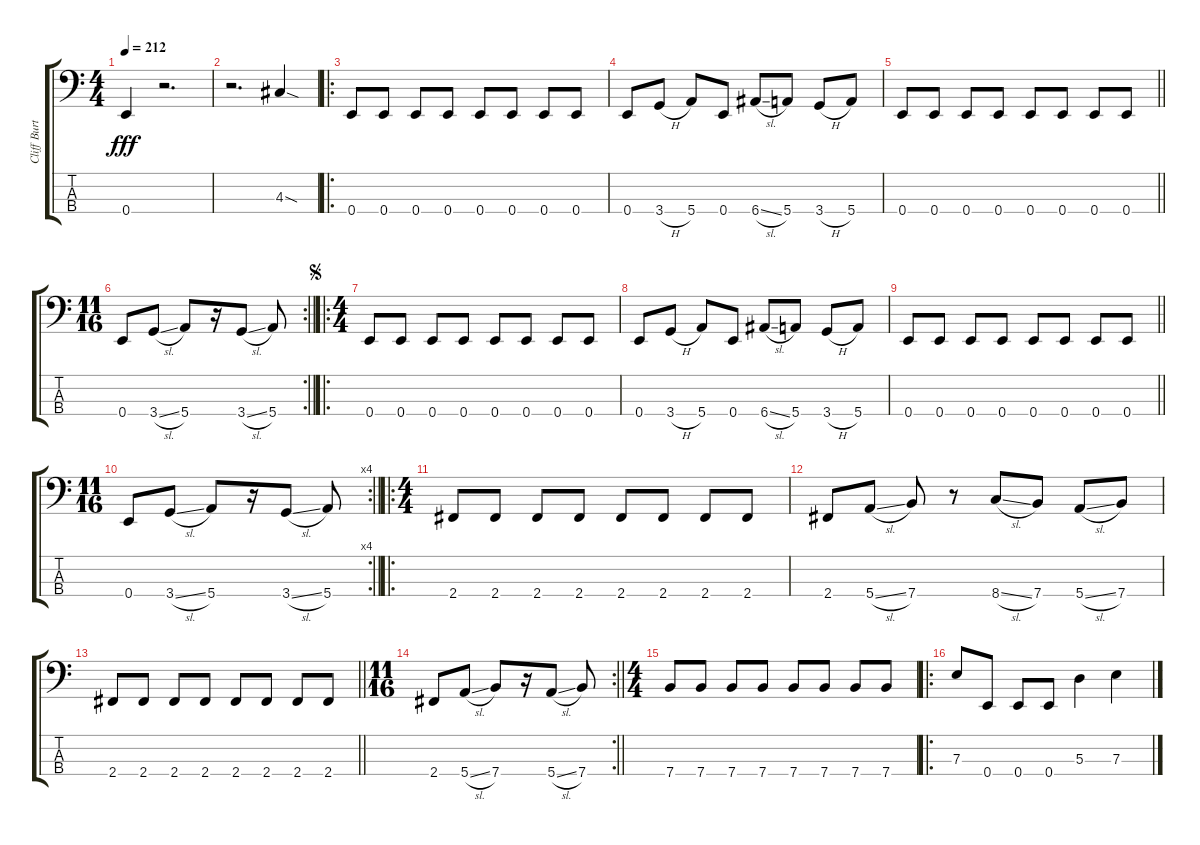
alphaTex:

\track ("Cliff Burton" "Cliff Burt") {instrument electricbassfinger}
\staff {score tabs}
\tuning (G2 D2 A1 E1) {hide}
\ts (4 4)
\tempo 212
\clef f4
\ks c
0.4.4{dy fff} r.2{d} |
r.2{d} 4.3{sod}.4 |
\ro
0.4.8 0.4.8 0.4.8 0.4.8 0.4.8 0.4.8 0.4.8 0.4.8 |
0.4.8 3.4{h}.8 5.4.8 0.4.8 6.4{sl}.8 5.4.8 3.4{h}.8 5.4.8 |
\barLineRight lightlight
0.4.8 0.4.8 0.4.8 0.4.8 0.4.8 0.4.8 0.4.8 0.4.8 |
\rc 2
\ts (11 16)
\barLineRight lightlight
0.4.8 3.4{sl}.8 5.4.8 r.16 3.4{sl}.8 5.4.8 |
\ro
\ts (4 4)
\jump segno
0.4.8 0.4.8 0.4.8 0.4.8 0.4.8 0.4.8 0.4.8 0.4.8 |
0.4.8 3.4{h}.8 5.4.8 0.4.8 6.4{sl}.8 5.4.8 3.4{h}.8 5.4.8 |
\barLineRight lightlight
0.4.8 0.4.8 0.4.8 0.4.8 0.4.8 0.4.8 0.4.8 0.4.8 |
\rc 4
\ts (11 16)
\barLineRight lightlight
0.4.8 3.4{sl}.8 5.4.8 r.16 3.4{sl}.8 5.4.8 |
\ro
\ts (4 4)
2.4.8 2.4.8 2.4.8 2.4.8 2.4.8 2.4.8 2.4.8 2.4.8 |
2.4.8 5.4{sl}.8 7.4.8 r.8 8.4{sl}.8 7.4.8 5.4{sl}.8 7.4.8 |
\barLineRight lightlight
2.4.8 2.4.8 2.4.8 2.4.8 2.4.8 2.4.8 2.4.8 2.4.8 |
\rc 2
\ts (11 16)
\barLineRight lightlight
2.4.8 5.4{sl}.8 7.4.8 r.16 5.4{sl}.8 7.4.8 |
\ts (4 4)
7.4.8 7.4.8 7.4.8 7.4.8 7.4.8 7.4.8 7.4.8 7.4.8 |
\ro
7.3.8 0.4.8 0.4.8 0.4.8 5.3.4 7.3.4
